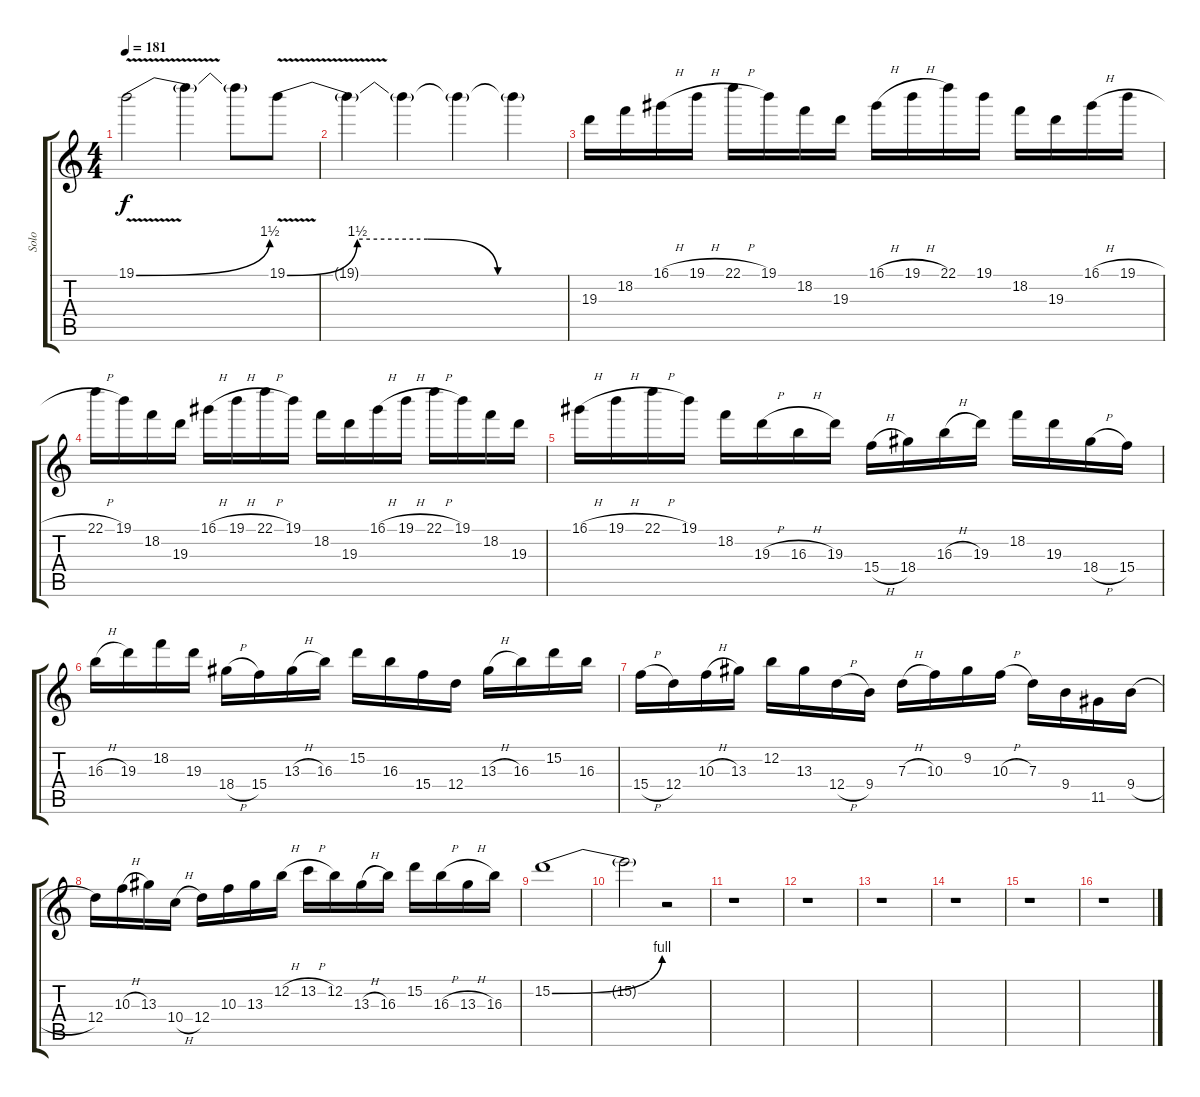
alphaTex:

\track ("Solo" "Solo") {instrument distortionguitar}
\staff {score tabs}
\tuning (E4 B3 G3 D3 A2 E2) {hide}
\ts (4 4)
\tempo 181
\clef g2
\ks c
19.1{be (bend 0 0 60 6) v}.2{dy f} 19.1{t}.4 19.1{t}.8 19.1{be (custom 0 0 15 6 30 6 45 0 55 0 60 0) v}.8 |
19.1{t}.4 19.1{t}.4 19.1{t}.4 19.1{t}.4 |
19.3.16 18.2.16 16.1{h}.16 19.1{h}.16 22.1{h}.16 19.1.16 18.2.16 19.3.16 16.1{h}.16 19.1{h}.16 22.1.16 19.1.16 18.2.16 19.3.16 16.1{h}.16 19.1{h}.16 |
22.1{h}.16 19.1.16 18.2.16 19.3.16 16.1{h}.16 19.1{h}.16 22.1{h}.16 19.1.16 18.2.16 19.3.16 16.1{h}.16 19.1{h}.16 22.1{h}.16 19.1.16 18.2.16 19.3.16 |
16.1{h}.16 19.1{h}.16 22.1{h}.16 19.1.16 18.2.16 19.3{h}.16 16.3{h}.16 19.3.16 15.4{h}.16 18.4.16 16.3{h}.16 19.3.16 18.2.16 19.3.16 18.4{h}.16 15.4.16 |
16.3{h}.16 19.3.16 18.2.16 19.3.16 18.4{h}.16 15.4.16 13.3{h}.16 16.3.16 15.2.16 16.3.16 15.4.16 12.4.16 13.3{h}.16 16.3.16 15.2.16 16.3.16 |
15.4{h}.16 12.4.16 10.3{h}.16 13.3.16 12.2.16 13.3.16 12.4{h}.16 9.4.16 7.3{h}.16 10.3.16 9.2.16 10.3{h}.16 7.3.16 9.4.16 11.5.16 9.4{h}.16 |
12.4.16 10.3{h}.16 13.3.16 10.4{h}.16 12.4.16 10.3.16 13.3.16 12.2{h}.16 13.2{h}.16 12.2.16 13.3{h}.16 16.3.16 15.2.16 16.3{h}.16 13.3{h}.16 16.3.16 |
15.2{be (bend 0 0 60 4)}.1 |
15.2{t}.2 r.2 |
r.1 |
r.1 |
r.1 |
r.1 |
r.1 |
r.1
